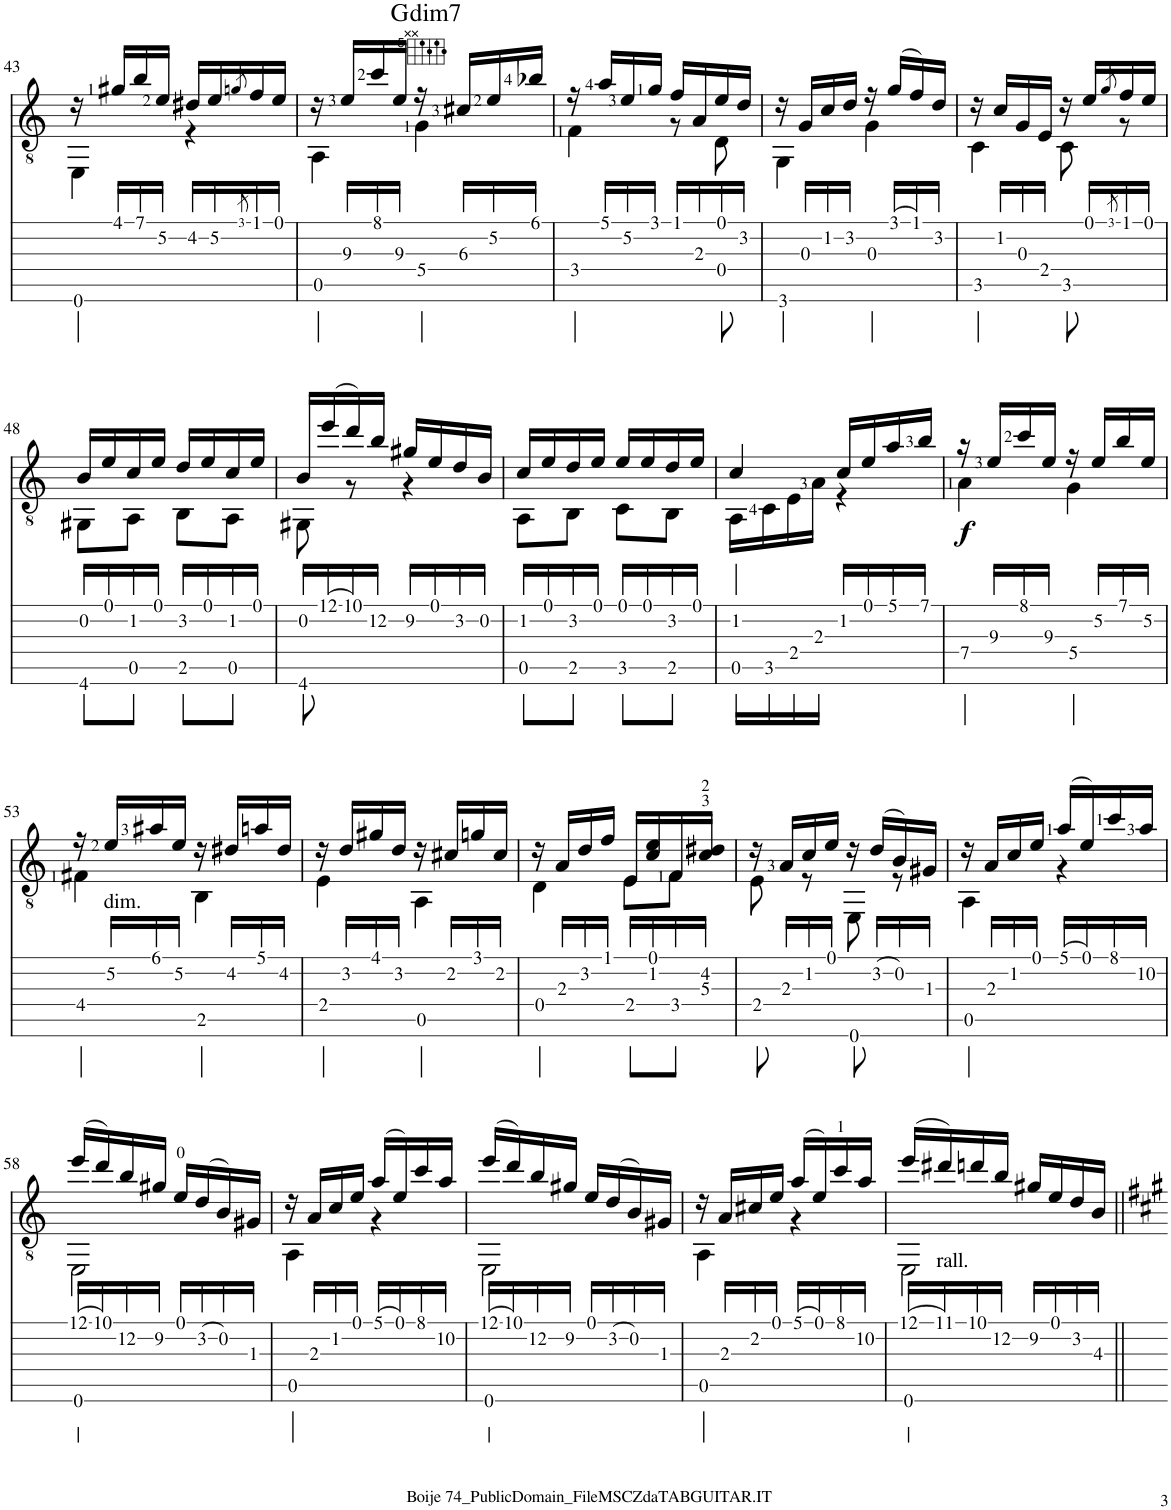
**kern	**kern	**dynam	**harte
*part2	*part1	*part1	*part1
*staff2	*staff1	*staff1	*
*I"Chitarra classica (Intavolatura)	*I"Guitar	*	*
!!LO:PB:g=z
*	*clefGv2	*	*
*k[]	*k[]	*	*
*M2/4	*M2/4	*	*
=43	=43	=43	=43
*^	*^	*	*
16r	4EE\	16r	4EE\	.	.
16g#X/LL	.	16g#X/LL	.	.	.
16b/	.	16b/	.	.	.
16e/JJ	.	16e/JJ	.	.	.
16d#X/LL	4r	16d#X/LL	4r	.	.
16e/	.	16e/	.	.	.
8qgn/	.	8qgn/	.	.	.
16f/	.	16f/	.	.	.
16e/JJ	.	16e/JJ	.	.	.
=44	=44	=44	=44	=44	=44
16r	4AA\	16r	4AA\	.	.
16e/LL	.	16e/LL	.	.	.
16cc/	.	16cc/	.	.	.
16e/JJ	.	16e/JJ	.	.	.
!	!	!	!	!	!LO:H:kt=dim7
16r	4G\	16r	4G\	.	G:dim7
16c#X/LL	.	16c#X/LL	.	.	.
16e/	.	16e/	.	.	.
16b-X/JJ	.	16b-X/JJ	.	.	.
=45	=45	=45	=45	=45	=45
16r	4F\	16r	4F\	.	.
16a/LL	.	16a/LL	.	.	.
16e/	.	16e/	.	.	.
16g/JJ	.	16g/JJ	.	.	.
16f/LL	8r	16f/LL	8r	.	.
16A/	.	16A/	.	.	.
16e/	8D\	16e/	8D\	.	.
16d/JJ	.	16d/JJ	.	.	.
=46	=46	=46	=46	=46	=46
16r	4GG\	16r	4GG\	.	.
16G/LL	.	16G/LL	.	.	.
16c/	.	16c/	.	.	.
16d/JJ	.	16d/JJ	.	.	.
16r	4G\	16r	4G\	.	.
(16g/LL	.	(16g/LL	.	.	.
16f/)	.	16f/)	.	.	.
16d/JJ	.	16d/JJ	.	.	.
=47	=47	=47	=47	=47	=47
16r	4C\	16r	4C\	.	.
16c/LL	.	16c/LL	.	.	.
16G/	.	16G/	.	.	.
16E/JJ	.	16E/JJ	.	.	.
16r	8C\	16r	8C\	.	.
16e/LL	.	16e/LL	.	.	.
8qg/	.	8qg/	.	.	.
16f/	8r	16f/	8r	.	.
16e/JJ	.	16e/JJ	.	.	.
!!LO:LB:g=z	!!
=48	=48	=48	=48	=48	=48
16B/LL	8GG#X\L	16B/LL	8GG#X\L	.	.
16e/	.	16e/	.	.	.
16c/	8AA\J	16c/	8AA\J	.	.
16e/JJ	.	16e/JJ	.	.	.
16d/LL	8BB\L	16d/LL	8BB\L	.	.
16e/	.	16e/	.	.	.
16c/	8AA\J	16c/	8AA\J	.	.
16e/JJ	.	16e/JJ	.	.	.
=49	=49	=49	=49	=49	=49
16B/LL	8GG#X\	16B/LL	8GG#X\	.	.
(16ee/	.	(16ee/	.	.	.
16dd/)	8r	16dd/)	8r	.	.
16b/JJ	.	16b/JJ	.	.	.
16g#X/LL	4r	16g#X/LL	4r	.	.
16e/	.	16e/	.	.	.
16d/	.	16d/	.	.	.
16B/JJ	.	16B/JJ	.	.	.
=50	=50	=50	=50	=50	=50
16c/LL	8AA\L	16c/LL	8AA\L	.	.
16e/	.	16e/	.	.	.
16d/	8BB\J	16d/	8BB\J	.	.
16e/JJ	.	16e/JJ	.	.	.
16e/LL	8C\L	16e/LL	8C\L	.	.
16e/	.	16e/	.	.	.
16d/	8BB\J	16d/	8BB\J	.	.
16e/JJ	.	16e/JJ	.	.	.
=51	=51	=51	=51	=51	=51
4c/	16AA\LL	4c/	16AA\LL	.	.
.	16C\	.	16C\	.	.
.	16E\	.	16E\	.	.
.	16A\JJ	.	16A\JJ	.	.
16c/LL	4r	16c/LL	4r	.	.
16e/	.	16e/	.	.	.
16a/	.	16a/	.	.	.
16b/JJ	.	16b/JJ	.	.	.
=52	=52	=52	=52	=52	=52
!	!	!	!	!LO:DY:b	!
16r	4A\	16r	4A\	f	.
16e/LL	.	16e/LL	.	.	.
16cc/	.	16cc/	.	.	.
16e/JJ	.	16e/JJ	.	.	.
16r	4G\	16r	4G\	.	.
16e/LL	.	16e/LL	.	.	.
16b/	.	16b/	.	.	.
16e/JJ	.	16e/JJ	.	.	.
!!LO:LB:g=z	!!
=53	=53	=53	=53	=53	=53
16r	4F#X\	16r	4F#X\	.	.
!	!	!LO:TX:b:t=dim.	!	!	!
16e/LL	.	16e/LL	.	.	.
16a#X/	.	16a#X/	.	.	.
16e/JJ	.	16e/JJ	.	.	.
16r	4BB\	16r	4BB\	.	.
16d#X/LL	.	16d#X/LL	.	.	.
16an/	.	16an/	.	.	.
16d#/JJ	.	16d#/JJ	.	.	.
=54	=54	=54	=54	=54	=54
16r	4E\	16r	4E\	.	.
16d/LL	.	16d/LL	.	.	.
16g#X/	.	16g#X/	.	.	.
16d/JJ	.	16d/JJ	.	.	.
16r	4AA\	16r	4AA\	.	.
16c#X/LL	.	16c#X/LL	.	.	.
16gn/	.	16gn/	.	.	.
16c#/JJ	.	16c#/JJ	.	.	.
=55	=55	=55	=55	=55	=55
16r	4D\	16r	4D\	.	.
16A/LL	.	16A/LL	.	.	.
16d/	.	16d/	.	.	.
16f/JJ	.	16f/JJ	.	.	.
16E/LL	8E\L	16E/LL	8E\L	.	.
16c/ 16e/	.	16c/ 16e/	.	.	.
16F/	8F\J	16F/	8F\J	.	.
16c/ 16d#X/JJ	.	16c/ 16d#X/JJ	.	.	.
=56	=56	=56	=56	=56	=56
16r	8E\	16r	8E\	.	.
16A/LL	.	16A/LL	.	.	.
16c/	8r	16c/	8r	.	.
16e/JJ	.	16e/JJ	.	.	.
16r	8EE\	16r	8EE\	.	.
(16d/LL	.	(16d/LL	.	.	.
16B/)	8r	16B/)	8r	.	.
16G#X/JJ	.	16G#X/JJ	.	.	.
=57	=57	=57	=57	=57	=57
16r	4AA\	16r	4AA\	.	.
16A/LL	.	16A/LL	.	.	.
16c/	.	16c/	.	.	.
16e/JJ	.	16e/JJ	.	.	.
(16a/LL	4r	(16a/LL	4r	.	.
16e/)	.	16e/)	.	.	.
16cc/	.	16cc/	.	.	.
16a/JJ	.	16a/JJ	.	.	.
!!LO:LB:g=z	!!
=58	=58	=58	=58	=58	=58
(16ee/LL	2EE\	(16ee/LL	2EE\	.	.
16dd/)	.	16dd/)	.	.	.
16b/	.	16b/	.	.	.
16g#X/JJ	.	16g#X/JJ	.	.	.
16e/LL	.	16e/LL	.	.	.
(16d/	.	(16d/	.	.	.
16B/)	.	16B/)	.	.	.
16G#X/JJ	.	16G#X/JJ	.	.	.
=59	=59	=59	=59	=59	=59
16r	4AA\	16r	4AA\	.	.
16A/LL	.	16A/LL	.	.	.
16c/	.	16c/	.	.	.
16e/JJ	.	16e/JJ	.	.	.
(16a/LL	4r	(16a/LL	4r	.	.
16e/)	.	16e/)	.	.	.
16cc/	.	16cc/	.	.	.
16a/JJ	.	16a/JJ	.	.	.
=60	=60	=60	=60	=60	=60
(16ee/LL	2EE\	(16ee/LL	2EE\	.	.
16dd/)	.	16dd/)	.	.	.
16b/	.	16b/	.	.	.
16g#X/JJ	.	16g#X/JJ	.	.	.
16e/LL	.	16e/LL	.	.	.
(16d/	.	(16d/	.	.	.
16B/)	.	16B/)	.	.	.
16G#X/JJ	.	16G#X/JJ	.	.	.
=61	=61	=61	=61	=61	=61
16r	4AA\	16r	4AA\	.	.
16A/LL	.	16A/LL	.	.	.
16c#X/	.	16c#X/	.	.	.
16e/JJ	.	16e/JJ	.	.	.
(16a/LL	4r	(16a/LL	4r	.	.
16e/)	.	16e/)	.	.	.
16cc/	.	16cc/	.	.	.
16a/JJ	.	16a/JJ	.	.	.
=62	=62	=62	=62	=62	=62
(16ee/LL	2EE\	(16ee/LL	2EE\	.	.
!	!	!LO:TX:b:t=rall.	!	!	!
16dd#X/)	.	16dd#X/)	.	.	.
16ddn/	.	16ddn/	.	.	.
16b/JJ	.	16b/JJ	.	.	.
16g#X/LL	.	16g#X/LL	.	.	.
16e/	.	16e/	.	.	.
16d/	.	16d/	.	.	.
16B/JJ	.	16B/JJ	.	.	.
*v	*v	*	*	*	*
*	*v	*v	*	*
=||	=||	=||	=||
*-	*-	*-	*-
